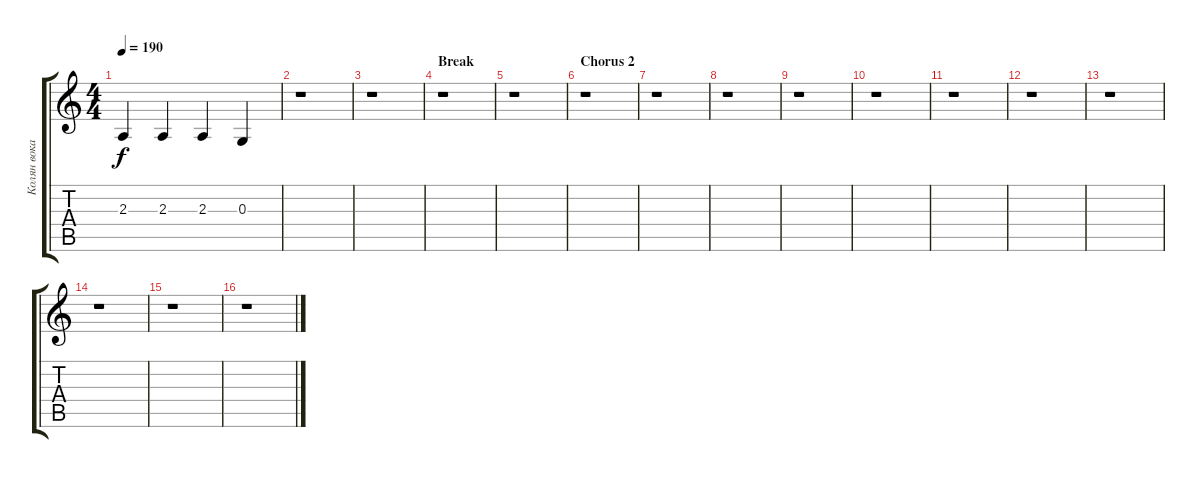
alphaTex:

\track ("Колян вокал" "Колян вока") {instrument viola}
\staff {score tabs}
\tuning (E4 B3 G3 D3 A2 E2) {hide}
\ts (4 4)
\tempo 190
\clef g2
\ks c
2.3.4{dy f} 2.3.4 2.3.4 0.3.4 |
r.1 |
r.1 |
\section ("" "Break")
r.1 |
r.1 |
\section ("" "Chorus 2")
r.1 |
r.1 |
r.1 |
r.1 |
r.1 |
r.1 |
r.1 |
r.1 |
r.1 |
r.1 |
r.1
